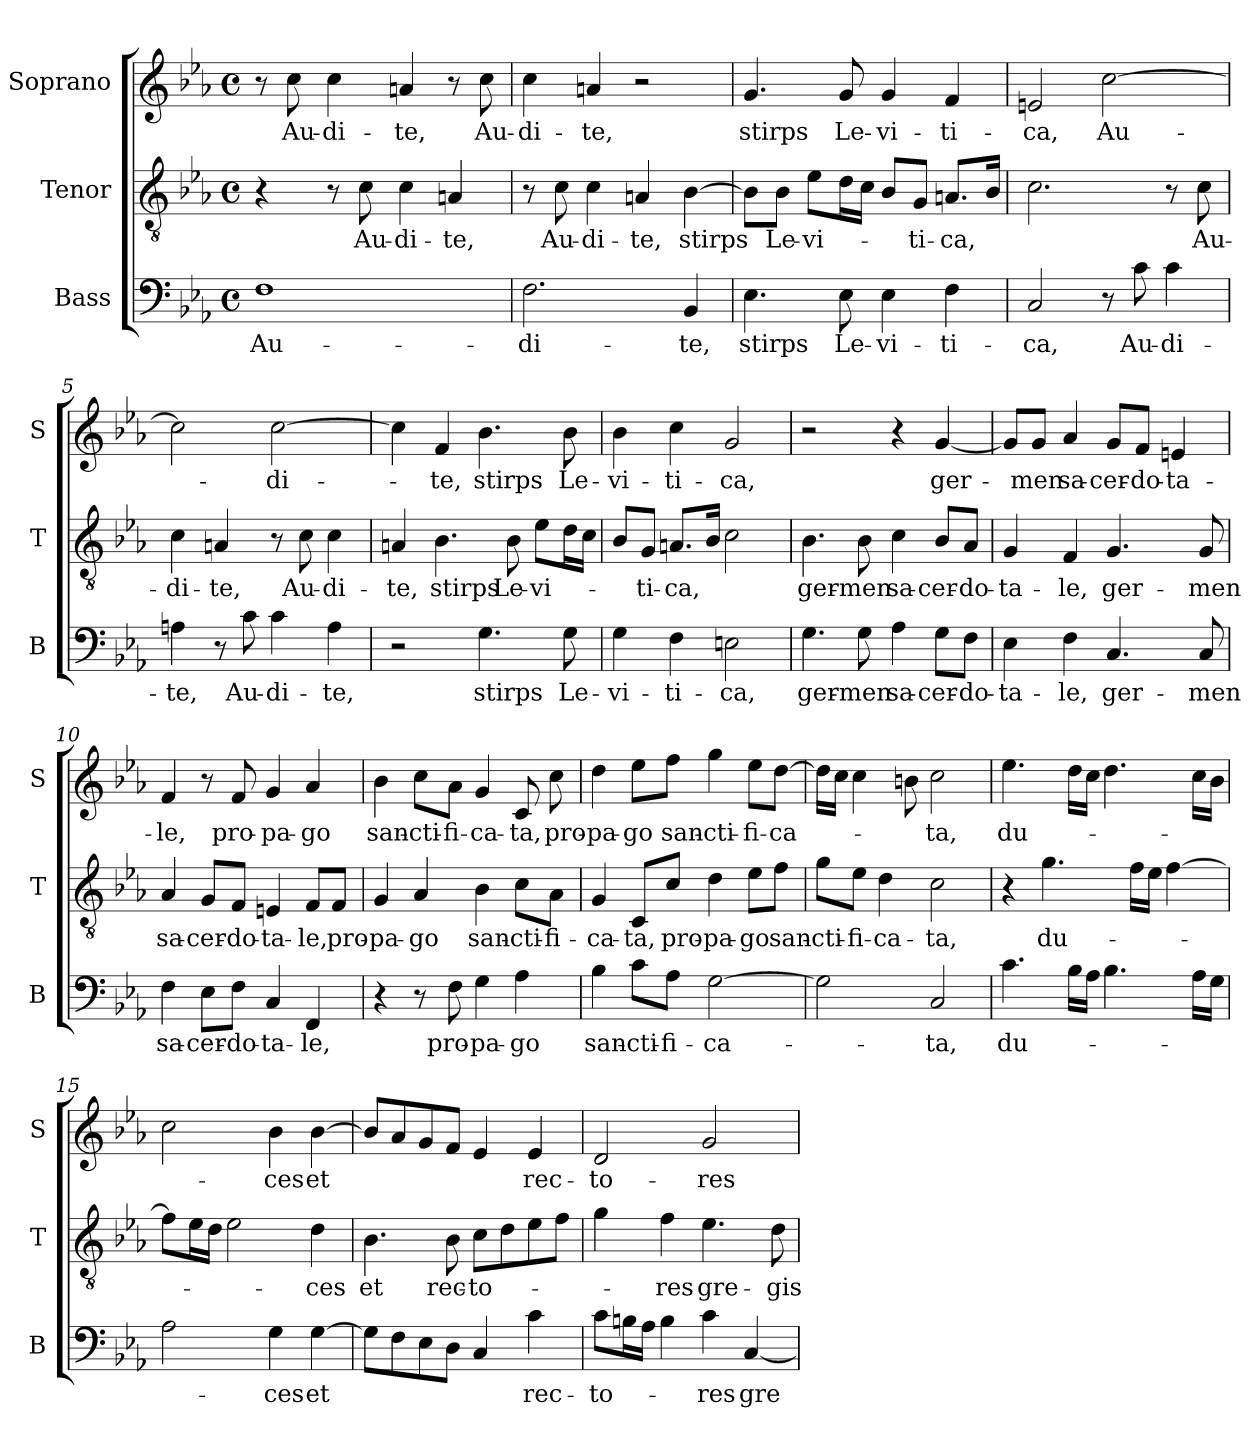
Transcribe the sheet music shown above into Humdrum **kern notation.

**kern	**text	**kern	**text	**kern	**text
*part3	*part3	*part2	*part2	*part1	*part1
*staff3	*staff3	*staff2	*staff2	*staff1	*staff1
*I"Bass	*	*I"Tenor	*	*I"Soprano	*
*I'B	*	*I'T	*	*I'S	*
*clefF4	*	*clefGv2	*	*clefG2	*
*k[b-e-a-]	*	*k[b-e-a-]	*	*k[b-e-a-]	*
*E-:	*	*E-:	*	*E-:	*
*M4/4	*	*M4/4	*	*M4/4	*
*met(c)	*	*met(c)	*	*met(c)	*
=1	=1	=1	=1	=1	=1
!	!LO:LY:b	!	!	!	!
1F	Au-	4r	.	8r	.
!	!	!	!	!	!LO:LY:b
.	.	.	.	8cc\	Au-
!	!	!	!	!	!LO:LY:b
.	.	8r	.	4cc\	-di-
!	!	!	!LO:LY:b	!	!
.	.	8c\	Au-	.	.
!	!	!	!LO:LY:b	!	!LO:LY:b
.	.	4c\	-di-	4an/	-te,
!	!	!	!LO:LY:b	!	!
.	.	4An/	-te,	8r	.
!	!	!	!	!	!LO:LY:b
.	.	.	.	8cc\	Au-
=2	=2	=2	=2	=2	=2
!	!LO:LY:b	!	!	!	!LO:LY:b
2.F\	-di-	8r	.	4cc\	-di-
!	!	!	!LO:LY:b	!	!
.	.	8c\	Au-	.	.
!	!	!	!LO:LY:b	!	!LO:LY:b
.	.	4c\	-di-	4an/	-te,
!	!	!	!LO:LY:b	!	!
.	.	4An/	-te,	2r	.
!	!LO:LY:b	!	!LO:LY:b	!	!
4BB-/	-te,	[4B-\	stirps	.	.
=3	=3	=3	=3	=3	=3
!	!LO:LY:b	!	!	!	!LO:LY:b
4.E-\	stirps	8B-\L]	.	4.g/	stirps
!	!	!	!LO:LY:b	!	!
.	.	8B-\J	Le-	.	.
!	!	!	!LO:LY:b	!	!
.	.	8e-\L	-vi-	.	.
!	!LO:LY:b	!	!	!	!LO:LY:b
8E-\	Le-	16d\L	.	8g/	Le-
.	.	16c\JJ	.	.	.
!	!LO:LY:b	!	!	!	!LO:LY:b
4E-\	-vi-	8B-/L	.	4g/	-vi-
!	!	!	!LO:LY:b	!	!
.	.	8G/J	-ti-	.	.
!	!LO:LY:b	!	!LO:LY:b	!	!LO:LY:b
4F\	-ti-	8.An/L	-ca,	4f/	-ti-
.	.	16B-/Jk	.	.	.
!!LO:LB:g=z
=4	=4	=4	=4	=4	=4
!	!LO:LY:b	!	!	!	!LO:LY:b
2C/	-ca,	2.c\	.	2en/	-ca,
!	!	!	!	!	!LO:LY:b
8r	.	.	.	[2cc\	Au-
!	!LO:LY:b	!	!	!	!
8c\	Au-	.	.	.	.
!	!LO:LY:b	!	!	!	!
4c\	-di-	8r	.	.	.
!	!	!	!LO:LY:b	!	!
.	.	8c\	Au-	.	.
=5	=5	=5	=5	=5	=5
!	!LO:LY:b	!	!LO:LY:b	!	!
4An\	-te,	4c\	-di-	2cc\]	.
!	!	!	!LO:LY:b	!	!
8r	.	4An/	-te,	.	.
!	!LO:LY:b	!	!	!	!
8c\	Au-	.	.	.	.
!	!LO:LY:b	!	!	!	!LO:LY:b
4c\	-di-	8r	.	[2cc\	-di-
!	!	!	!LO:LY:b	!	!
.	.	8c\	Au-	.	.
!	!LO:LY:b	!	!LO:LY:b	!	!
4A\	-te,	4c\	-di-	.	.
=6	=6	=6	=6	=6	=6
!	!	!	!LO:LY:b	!	!
2r	.	4An/	-te,	4cc\]	.
!	!	!	!LO:LY:b	!	!LO:LY:b
.	.	4.B-\	stirps	4f/	-te,
!	!LO:LY:b	!	!	!	!LO:LY:b
4.G\	stirps	.	.	4.b-\	stirps
!	!	!	!LO:LY:b	!	!
.	.	8B-\	Le-	.	.
!	!	!	!LO:LY:b	!	!
.	.	8e-\L	-vi-	.	.
!	!LO:LY:b	!	!	!	!LO:LY:b
8G\	Le-	16d\L	.	8b-\	Le-
.	.	16c\JJ	.	.	.
=7	=7	=7	=7	=7	=7
!	!LO:LY:b	!	!	!	!LO:LY:b
4G\	-vi-	8B-/L	.	4b-\	-vi-
!	!	!	!LO:LY:b	!	!
.	.	8G/J	-ti-	.	.
!	!LO:LY:b	!	!LO:LY:b	!	!LO:LY:b
4F\	-ti-	8.An/L	-ca,	4cc\	-ti-
.	.	16B-/Jk	.	.	.
!	!LO:LY:b	!	!	!	!LO:LY:b
2En\	-ca,	2c\	.	2g/	-ca,
!!LO:LB:g=z
=8	=8	=8	=8	=8	=8
!	!LO:LY:b	!	!LO:LY:b	!	!
4.G\	ger-	4.B-\	ger-	2r	.
!	!LO:LY:b	!	!LO:LY:b	!	!
8G\	-men	8B-\	-men	.	.
!	!LO:LY:b	!	!LO:LY:b	!	!
4A-\	sa-	4c\	sa-	4r	.
!	!LO:LY:b	!	!LO:LY:b	!	!LO:LY:b
8G\L	-cer-	8B-/L	-cer-	[4g/	ger-
!	!LO:LY:b	!	!LO:LY:b	!	!
8F\J	-do-	8A-/J	-do-	.	.
=9	=9	=9	=9	=9	=9
!	!LO:LY:b	!	!LO:LY:b	!	!
4E-\	-ta-	4G/	-ta-	8g/L]	.
!	!	!	!	!	!LO:LY:b
.	.	.	.	8g/J	-men
!	!LO:LY:b	!	!LO:LY:b	!	!LO:LY:b
4F\	-le,	4F/	-le,	4a-/	sa-
!	!LO:LY:b	!	!LO:LY:b	!	!LO:LY:b
4.C/	ger-	4.G/	ger-	8g/L	-cer-
!	!	!	!	!	!LO:LY:b
.	.	.	.	8f/J	-do-
!	!	!	!	!	!LO:LY:b
.	.	.	.	4en/	-ta-
!	!LO:LY:b	!	!LO:LY:b	!	!
8C/	-men	8G/	-men	.	.
=10	=10	=10	=10	=10	=10
!	!LO:LY:b	!	!LO:LY:b	!	!LO:LY:b
4F\	sa-	4A-/	sa-	4f/	-le,
!	!LO:LY:b	!	!LO:LY:b	!	!
8E-\L	-cer-	8G/L	-cer-	8r	.
!	!LO:LY:b	!	!LO:LY:b	!	!LO:LY:b
8F\J	-do-	8F/J	-do-	8f/	pro-
!	!LO:LY:b	!	!LO:LY:b	!	!LO:LY:b
4C/	-ta-	4En/	-ta-	4g/	-pa-
!	!LO:LY:b	!	!LO:LY:b	!	!LO:LY:b
4FF/	-le,	8F/L	-le,	4a-/	-go
!	!	!	!LO:LY:b	!	!
.	.	8F/J	pro-	.	.
=11	=11	=11	=11	=11	=11
!	!	!	!LO:LY:b	!	!LO:LY:b
4r	.	4G/	-pa-	4b-\	san-
!	!	!	!LO:LY:b	!	!LO:LY:b
8r	.	4A-/	-go	8cc\L	-cti-
!	!LO:LY:b	!	!	!	!LO:LY:b
8F\	pro-	.	.	8a-\J	-fi-
!	!LO:LY:b	!	!LO:LY:b	!	!LO:LY:b
4G\	-pa-	4B-\	san-	4g/	-ca-
!	!LO:LY:b	!	!LO:LY:b	!	!LO:LY:b
4A-\	-go	8c\L	-cti-	8c/	-ta,
!	!	!	!LO:LY:b	!	!LO:LY:b
.	.	8A-\J	-fi-	8cc\	pro-
!!LO:PB:g=z
=12	=12	=12	=12	=12	=12
!	!LO:LY:b	!	!LO:LY:b	!	!LO:LY:b
4B-\	san-	4G/	-ca-	4dd\	-pa-
!	!LO:LY:b	!	!LO:LY:b	!	!LO:LY:b
8c\L	-cti-	8C/L	-ta,	8ee-\L	-go
!	!LO:LY:b	!	!LO:LY:b	!	!LO:LY:b
8A-\J	-fi-	8c/J	pro-	8ff\J	san-
!	!LO:LY:b	!	!LO:LY:b	!	!LO:LY:b
[2G\	-ca-	4d\	-pa-	4gg\	-cti-
!	!	!	!LO:LY:b	!	!LO:LY:b
.	.	8e-\L	-go	8ee-\L	-fi-
!	!	!	!LO:LY:b	!	!LO:LY:b
.	.	8f\J	san-	[8dd\J	-ca-
=13	=13	=13	=13	=13	=13
!	!	!	!LO:LY:b	!	!
2G\]	.	8g\L	-cti-	16dd\LL]	.
.	.	.	.	16cc\JJ	.
!	!	!	!LO:LY:b	!	!
.	.	8e-\J	-fi-	4cc\	.
!	!	!	!LO:LY:b	!	!
.	.	4d\	-ca-	.	.
.	.	.	.	8bn\	.
!	!LO:LY:b	!	!LO:LY:b	!	!LO:LY:b
2C/	-ta,	2c\	-ta,	2cc\	-ta,
=14	=14	=14	=14	=14	=14
!	!LO:LY:b	!	!	!	!LO:LY:b
4.c\	du-	4r	.	4.ee-\	du-
!	!	!	!LO:LY:b	!	!
.	.	4.g\	du-	.	.
16B-\LL	.	.	.	16dd\LL	.
16A-\JJ	.	.	.	16cc\JJ	.
4.B-\	.	.	.	4.dd\	.
.	.	16f\LL	.	.	.
.	.	16e-\JJ	.	.	.
.	.	[4f\	.	.	.
16A-\LL	.	.	.	16cc\LL	.
16G\JJ	.	.	.	16b-\JJ	.
=15	=15	=15	=15	=15	=15
2A-\	.	8f\L]	.	2cc\	.
.	.	16e-\L	.	.	.
.	.	16d\JJ	.	.	.
.	.	2e-\	.	.	.
!	!LO:LY:b	!	!	!	!LO:LY:b
4G\	-ces	.	.	4b-\	-ces
!	!LO:LY:b	!	!LO:LY:b	!	!LO:LY:b
[4G\	et	4d\	-ces	[4b-\	et
!!LO:LB:g=z
=16	=16	=16	=16	=16	=16
!	!	!	!LO:LY:b	!	!
8G\L]	.	4.B-\	et	8b-/L]	.
8F\	.	.	.	8a-/	.
8E-\	.	.	.	8g/	.
!	!	!	!LO:LY:b	!	!
8D\J	.	8B-\	rec-	8f/J	.
!	!	!	!LO:LY:b	!	!
4C/	.	8c\L	-to-	4e-/	.
.	.	8d\	.	.	.
!	!LO:LY:b	!	!	!	!LO:LY:b
4c\	rec-	8e-\	.	4e-/	rec-
.	.	8f\J	.	.	.
=17	=17	=17	=17	=17	=17
!	!LO:LY:b	!	!	!	!LO:LY:b
8c\L	-to-	4g\	.	2d/	-to-
16Bn\L	.	.	.	.	.
16A-\JJ	.	.	.	.	.
!	!	!	!LO:LY:b	!	!
4B\	.	4f\	-res	.	.
!	!LO:LY:b	!	!LO:LY:b	!	!LO:LY:b
4c\	-res	4.e-\	gre-	2g/	-res
!	!LO:LY:b	!	!	!	!
[4C/	gre-	.	.	.	.
!	!	!	!LO:LY:b	!	!
.	.	8d\	-gis	.	.
=	=	=	=	=	=
*-	*-	*-	*-	*-	*-
